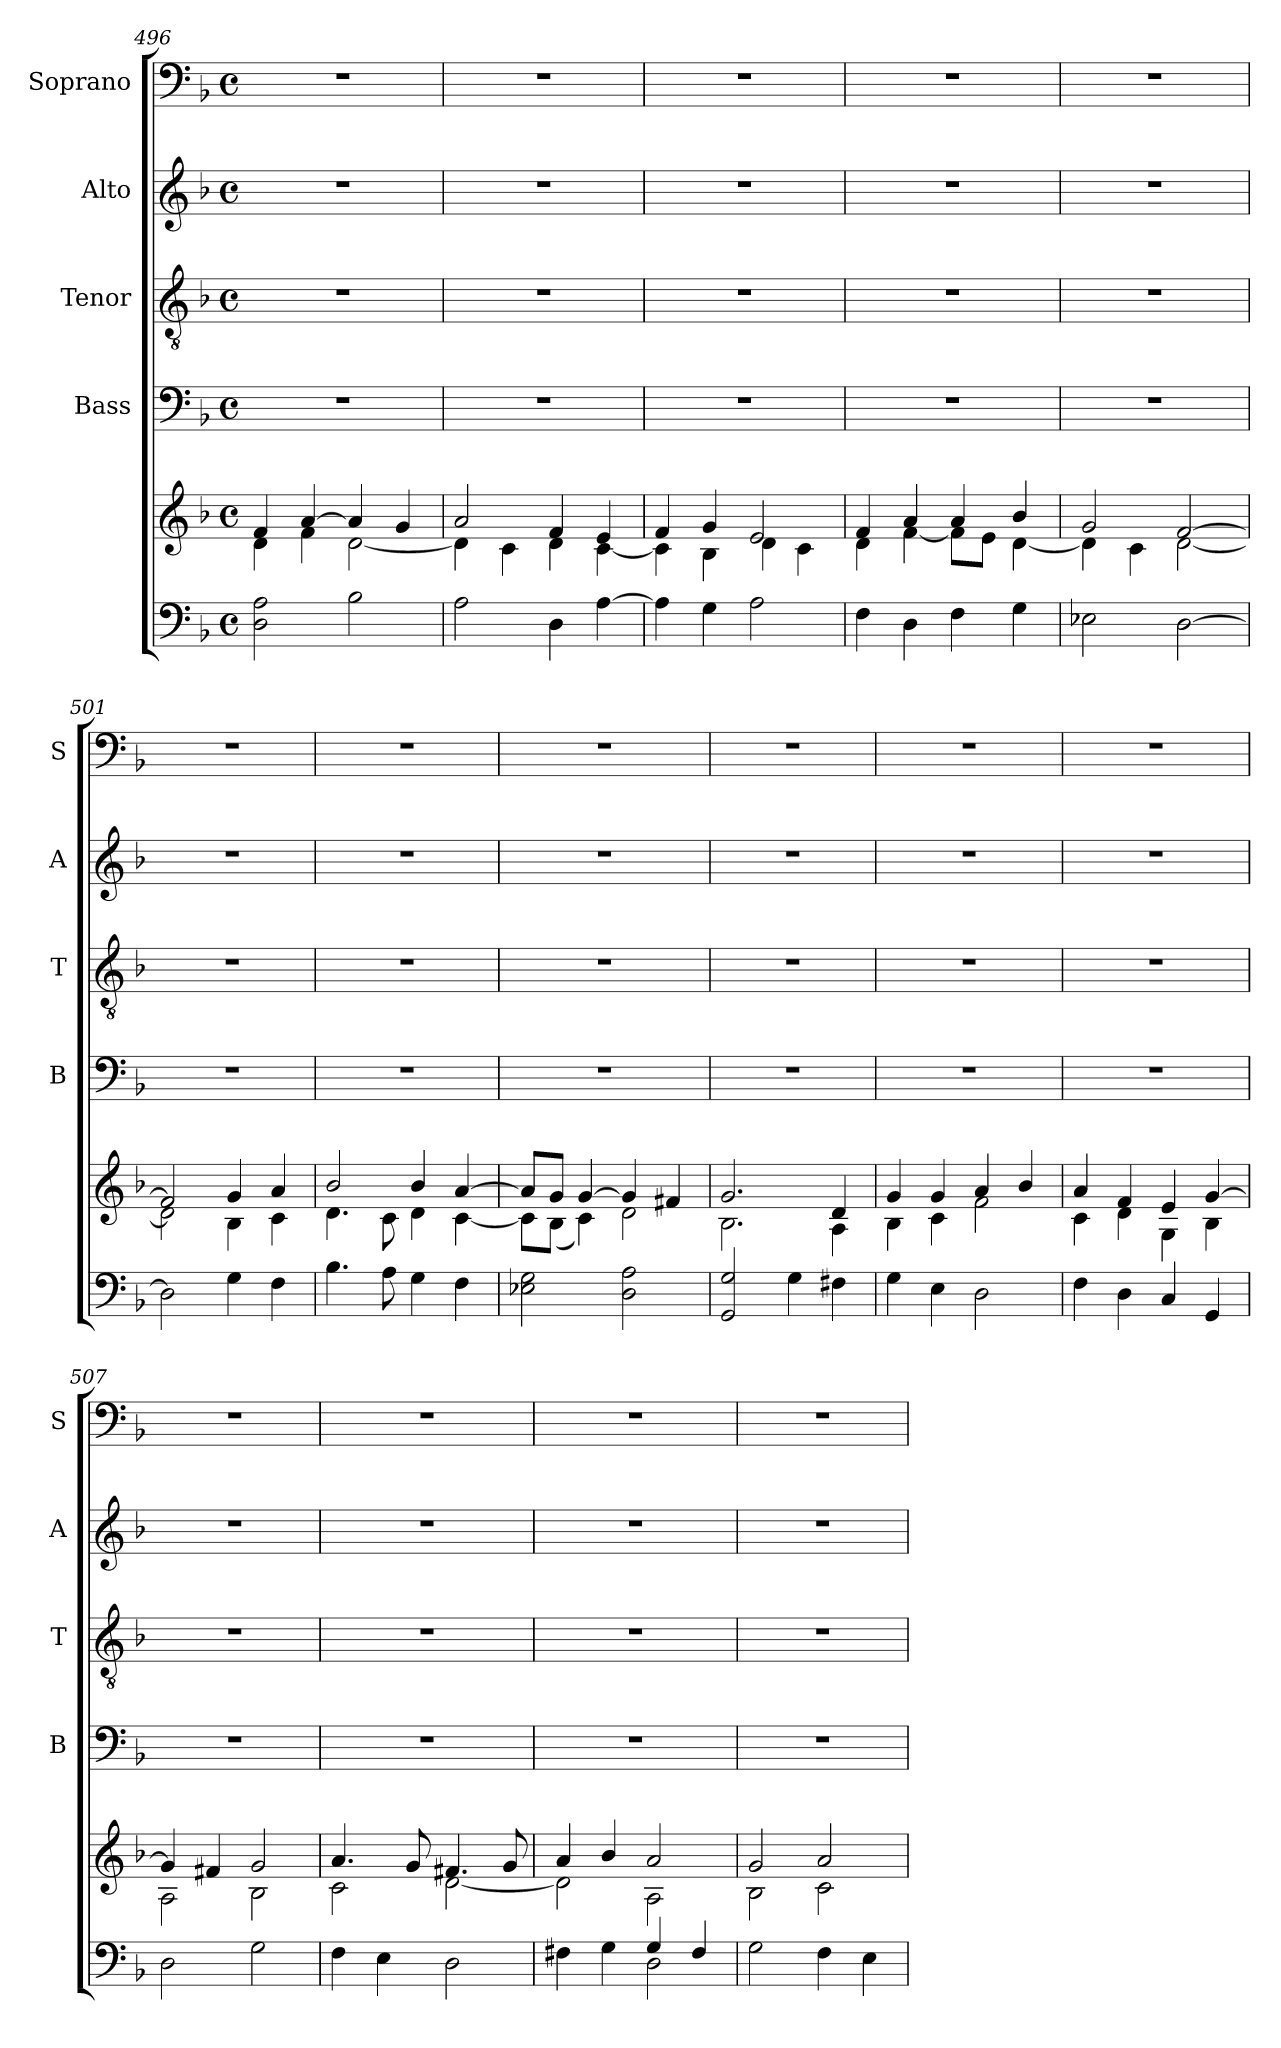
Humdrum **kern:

**kern	**kern	**kern	**kern	**kern	**kern
*part6	*part5	*part4	*part3	*part2	*part1
*staff6	*staff5	*staff4	*staff3	*staff2	*staff1
*	*	*I"Bass	*I"Tenor	*I"Alto	*I"Soprano
*	*	*I'B	*I'T	*I'A	*I'S
*clefF4	*clefG2	*clefF4	*clefGv2	*clefG2	*clefF4
*k[b-]	*k[b-]	*k[b-]	*k[b-]	*k[b-]	*k[b-]
*F:	*F:	*F:	*F:	*F:	*F:
*M4/4	*M4/4	*M4/4	*M4/4	*M4/4	*M4/4
*met(c)	*met(c)	*met(c)	*met(c)	*met(c)	*met(c)
=496	=496	=496	=496	=496	=496
*	*^	*	*	*	*
2D\ 2A\	4f/	4d\	1r	1r	1r	1r
.	[>4a/	4f\	.	.	.	.
2B-\	4a/]	[<2d\	.	.	.	.
.	4g/	.	.	.	.	.
=497	=497	=497	=497	=497	=497	=497
2A\	2a/	4d\]	1r	1r	1r	1r
.	.	4c\	.	.	.	.
4D\	4f/	4d\	.	.	.	.
[>4A\	4e/	[<4c\	.	.	.	.
=498	=498	=498	=498	=498	=498	=498
4A\]	4f/	4c\]	1r	1r	1r	1r
4G\	4g/	4B-\	.	.	.	.
2A\	2e/	4d\	.	.	.	.
.	.	4c\	.	.	.	.
!!LO:LB:g=z
=499	=499	=499	=499	=499	=499	=499
4F\	4f/	4d\	1r	1r	1r	1r
4D\	4a/	[<4f\	.	.	.	.
4F\	4a/	8f\L]	.	.	.	.
.	.	8e\J	.	.	.	.
4G\	4b-/	[<4d\	.	.	.	.
=500	=500	=500	=500	=500	=500	=500
2E-X\	2g/	4d\]	1r	1r	1r	1r
.	.	4c\	.	.	.	.
[>2D\	[>2f/	[<2d\	.	.	.	.
=501	=501	=501	=501	=501	=501	=501
2D\]	2f/]	2d\]	1r	1r	1r	1r
4G\	4g/	4B-\	.	.	.	.
4F\	4a/	4c\	.	.	.	.
=502	=502	=502	=502	=502	=502	=502
4.B-\	2b-/	4.d\	1r	1r	1r	1r
8A\	.	8c\	.	.	.	.
4G\	4b-/	4d\	.	.	.	.
4F\	[>4a/	[<4c\	.	.	.	.
=503	=503	=503	=503	=503	=503	=503
2E-X\ 2G\	8a/L]	8c\L]	1r	1r	1r	1r
.	8g/J	(>8B-\J	.	.	.	.
.	[>4g/	4c\)	.	.	.	.
2D\ 2A\	4g/]	2d\	.	.	.	.
.	4f#X/	.	.	.	.	.
=504	=504	=504	=504	=504	=504	=504
2GG/ 2G/	2.g/	2.B-\	1r	1r	1r	1r
4G\	.	.	.	.	.	.
4F#X\	4d/	4A\	.	.	.	.
!!LO:LB:g=z
=505	=505	=505	=505	=505	=505	=505
4G\	4g/	4B-\	1r	1r	1r	1r
4E\	4g/	4c\	.	.	.	.
2D\	4a/	2f\	.	.	.	.
.	4b-/	.	.	.	.	.
=506	=506	=506	=506	=506	=506	=506
4F\	4a/	4c\	1r	1r	1r	1r
4D\	4f/	4d\	.	.	.	.
4C/	4e/	4G\	.	.	.	.
4GG/	[>4g/	4B-\	.	.	.	.
=507	=507	=507	=507	=507	=507	=507
2D\	4g/]	2A\	1r	1r	1r	1r
.	4f#X/	.	.	.	.	.
2G\	2g/	2B-\	.	.	.	.
=508	=508	=508	=508	=508	=508	=508
4F\	4.a/	2c\	1r	1r	1r	1r
4E\	.	.	.	.	.	.
.	8g/	.	.	.	.	.
2D\	4.f#X/	[<2d\	.	.	.	.
.	8g/	.	.	.	.	.
=509	=509	=509	=509	=509	=509	=509
*^	*	*	*	*	*	*
2ryy	4F#X\	4a/	2d\]	1r	1r	1r	1r
.	4G\	4b-/	.	.	.	.	.
4G/	2D\	2a/	2A\	.	.	.	.
4F#/	.	.	.	.	.	.	.
*v	*v	*	*	*	*	*	*
=510	=510	=510	=510	=510	=510	=510
2G\	2g/	2B-\	1r	1r	1r	1r
4F\	2a/	2c\	.	.	.	.
4E\	.	.	.	.	.	.
*	*v	*v	*	*	*	*
=	=	=	=	=	=
*-	*-	*-	*-	*-	*-
